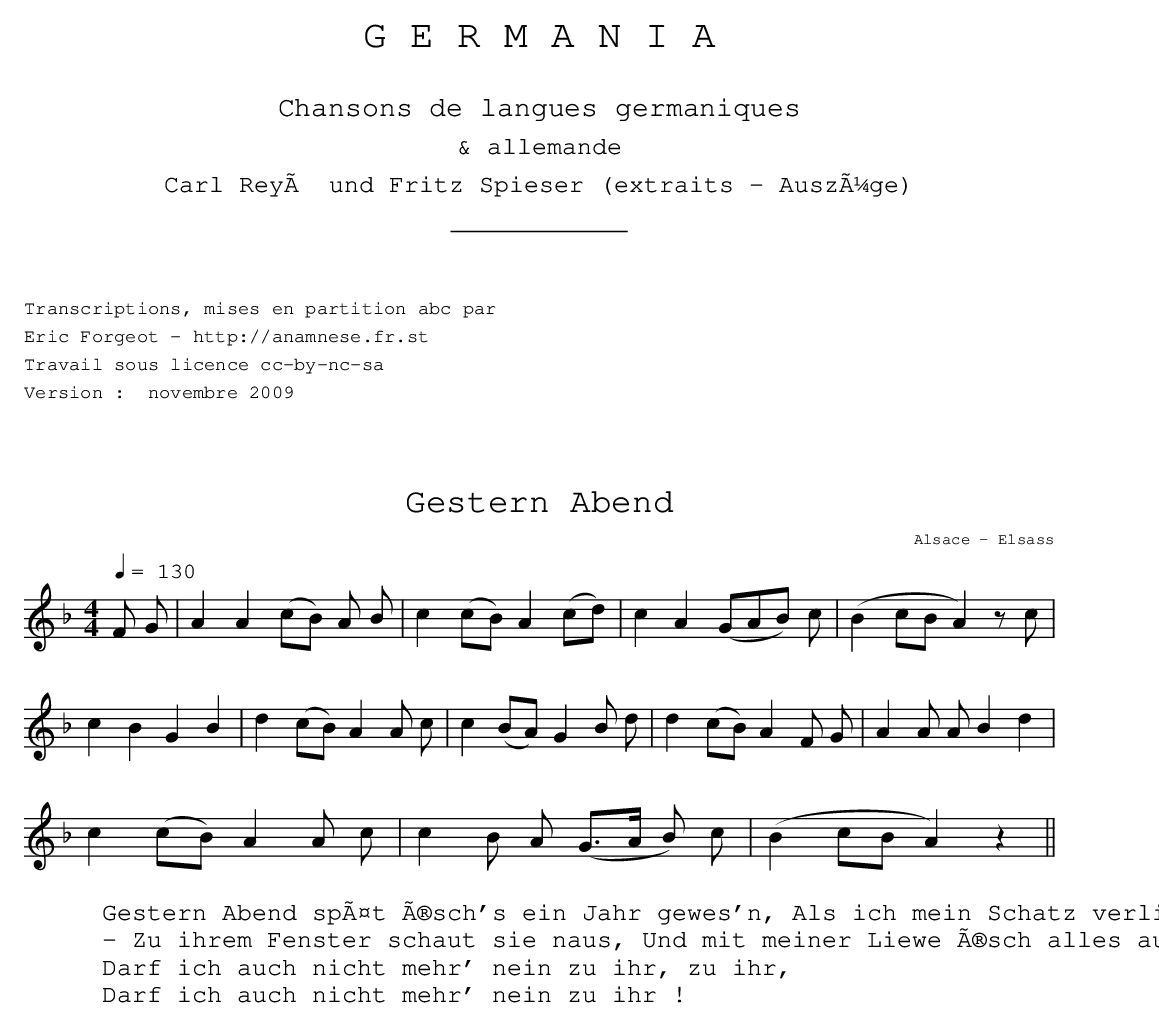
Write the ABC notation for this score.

X:1
T:Gestern Abend
O:Alsace - Elsass
M:4/4
L:1/8
Q:1/4=130
K:F
F G | A2 A2 (cB) A B | c2 (cB) A2 (cd) | c2 A2 (GAB) c | (B2 cB A2) z c |
c2 B2 G2 B2 | d2 (cB) A2 A c | c2 (BA) G2 B d | d2 (cB) A2 F G | A2 A A B2 d2 |
c2 (cB) A2 A c | c2 B A (G>A B) c | (B2 cB A2) z2 ||
W:Gestern Abend spät îsch's ein Jahr gewes'n, Als ich mein Schatz verlies ;
W:- Zu ihrem Fenster schaut sie naus, Und mit meiner Liewe îsch alles aus,
W:Darf ich auch nicht mehr' nein zu ihr, zu ihr,
W:Darf ich auch nicht mehr' nein zu ihr !
